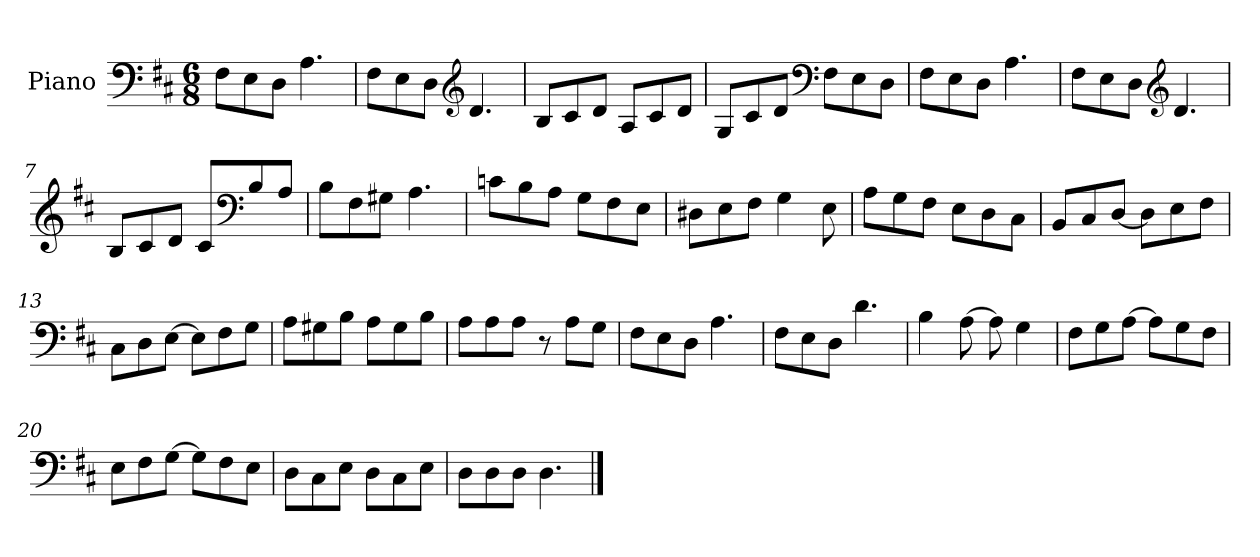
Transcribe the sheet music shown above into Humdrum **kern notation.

**kern
*part1
*staff1
*I"Piano
*I'Pno.
*clefF4
*k[f#c#]
*M6/8
*MM120
=1
8F#\L
8E\
8D\J
4.A\
=2
8F#\L
8E\
8D\J
*clefG2
4.d/
=3
8B/L
8c#/
8d/J
8A/L
8c#/
8d/J
=4
8G/L
8c#/
8d/J
*clefF4
8F#\L
8E\
8D\J
=5
8F#\L
8E\
8D\J
4.A\
=6
8F#\L
8E\
8D\J
*clefG2
4.d/
!!LO:LB:g=z
=7
8B/L
8c#/
8d/J
8c#/L
*clefF4
8B/
8A/J
=8
8B\L
8F#\
8G#X\J
4.A\
=9
8cn\L
8B\
8A\J
8G\L
8F#\
8E\J
=10
8D#X\L
8E\
8F#\J
4G\
8E\
=11
8A\L
8G\
8F#\J
8E\L
8D\
8C#\J
=12
8BB/L
8C#/
[8D/J
8D\L]
8E\
8F#\J
=13
8C#\L
8D\
[8E\J
8E\L]
8F#\
8G\J
!!LO:LB:g=z
=14
8A\L
8G#X\
8B\J
8A\L
8G#\
8B\J
=15
8A\L
8A\
8A\J
8r
8A\L
8G\J
=16
8F#\L
8E\
8D\J
4.A\
=17
8F#\L
8E\
8D\J
4.d\
=18
4B\
[8A\
8A\]
4G\
=19
8F#\L
8G\
[8A\J
8A\L]
8G\
8F#\J
=20
8E\L
8F#\
[8G\J
8G\L]
8F#\
8E\J
=21
8D\L
8C#\
8E\J
8D\L
8C#\
8E\J
!!LO:LB:g=z
=22
8D\L
8D\
8D\J
4.D\
==
*-
